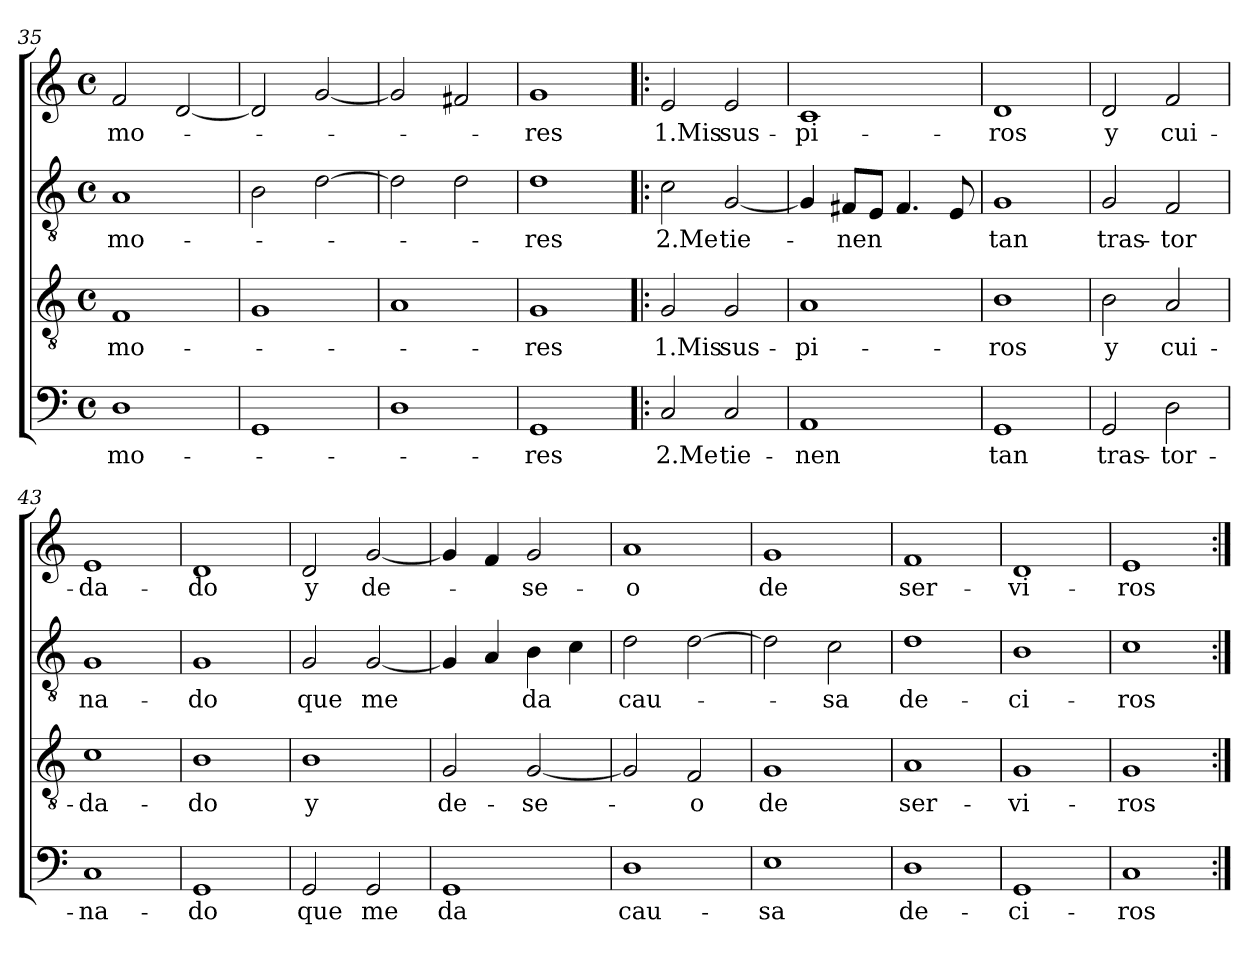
**kern	**text	**kern	**text	**kern	**text	**kern	**text
*part4	*part4	*part3	*part3	*part2	*part2	*part1	*part1
*staff4	*staff4	*staff3	*staff3	*staff2	*staff2	*staff1	*staff1
!!LO:PB:g=z
*clefF4	*	*clefGv2	*	*clefGv2	*	*clefG2	*
*k[]	*	*k[]	*	*k[]	*	*k[]	*
*C:	*	*C:	*	*C:	*	*C:	*
*M4/4	*	*M4/4	*	*M4/4	*	*M4/4	*
*met(c)	*	*met(c)	*	*met(c)	*	*met(c)	*
=35	=35	=35	=35	=35	=35	=35	=35
!	!LO:LY:b	!	!LO:LY:b	!	!LO:LY:b	!	!LO:LY:b
1D	-mo-	1F	-mo-	1A	-mo-	2f/	-mo-
.	.	.	.	.	.	[<2d/	.
=36	=36	=36	=36	=36	=36	=36	=36
1GG	.	1G	.	2B\	.	2d/]	.
.	.	.	.	[>2d\	.	[<2g/	.
=37	=37	=37	=37	=37	=37	=37	=37
1D	.	1A	.	2d\]	.	2g/]	.
.	.	.	.	2d\	.	2f#X/	.
=38	=38	=38	=38	=38	=38	=38	=38
!	!LO:LY:b	!	!LO:LY:b	!	!LO:LY:b	!	!LO:LY:b
1GG	-res	1G	-res	1d	-res	1g	-res
=39!|:	=39!|:	=39!|:	=39!|:	=39!|:	=39!|:	=39!|:	=39!|:
!	!LO:LY:b	!	!LO:LY:b	!	!LO:LY:b	!	!LO:LY:b
2C/	2.Me	2G/	1.Mis	2c\	2.Me	2e/	1.Mis
!	!LO:LY:b	!	!LO:LY:b	!	!LO:LY:b	!	!LO:LY:b
2C/	tie-	2G/	sus-	[<2G/	tie-	2e/	sus-
=40	=40	=40	=40	=40	=40	=40	=40
!	!LO:LY:b	!	!LO:LY:b	!	!	!	!LO:LY:b
1AA	-nen	1A	-pi-	4G/]	.	1c	-pi-
!	!	!	!	!	!LO:LY:b	!	!
.	.	.	.	8F#X/L	-nen	.	.
.	.	.	.	8E/J	.	.	.
.	.	.	.	4.F#/	.	.	.
.	.	.	.	8E/	.	.	.
=41	=41	=41	=41	=41	=41	=41	=41
!	!LO:LY:b	!	!LO:LY:b	!	!LO:LY:b	!	!LO:LY:b
1GG	tan	1B	-ros	1G	tan	1d	-ros
=42	=42	=42	=42	=42	=42	=42	=42
!	!LO:LY:b	!	!LO:LY:b	!	!LO:LY:b	!	!LO:LY:b
2GG/	tras-	2B\	y	2G/	tras-	2d/	y
!	!LO:LY:b	!	!LO:LY:b	!	!LO:LY:b	!	!LO:LY:b
2D\	-tor-	2A/	cui-	2F/	-tor	2f/	cui-
=43	=43	=43	=43	=43	=43	=43	=43
!	!LO:LY:b	!	!LO:LY:b	!	!LO:LY:b	!	!LO:LY:b
1C	-na-	1c	-da-	1G	na-	1e	-da-
!!LO:LB:g=z
=44	=44	=44	=44	=44	=44	=44	=44
!	!LO:LY:b	!	!LO:LY:b	!	!LO:LY:b	!	!LO:LY:b
1GG	-do	1B	-do	1G	-do	1d	-do
!!LO:LB:g=z
=45	=45	=45	=45	=45	=45	=45	=45
!	!LO:LY:b	!	!LO:LY:b	!	!LO:LY:b	!	!LO:LY:b
2GG/	que	1B	y	2G/	que	2d/	y
!	!LO:LY:b	!	!	!	!LO:LY:b	!	!LO:LY:b
2GG/	me	.	.	[<2G/	me	[<2g/	de-
=46	=46	=46	=46	=46	=46	=46	=46
!	!LO:LY:b	!	!LO:LY:b	!	!	!	!
1GG	da	2G/	de-	4G/]	.	4g/]	.
.	.	.	.	4A/	.	4f/	.
!	!	!	!LO:LY:b	!	!LO:LY:b	!	!LO:LY:b
.	.	[<2G/	-se-	4B\	da	2g/	-se-
.	.	.	.	4c\	.	.	.
=47	=47	=47	=47	=47	=47	=47	=47
!	!LO:LY:b	!	!	!	!LO:LY:b	!	!LO:LY:b
1D	cau-	2G/]	.	2d\	cau-	1a	-o
!	!	!	!LO:LY:b	!	!	!	!
.	.	2F/	-o	[>2d\	.	.	.
=48	=48	=48	=48	=48	=48	=48	=48
!	!LO:LY:b	!	!LO:LY:b	!	!	!	!LO:LY:b
1E	-sa	1G	de	2d\]	.	1g	de
!	!	!	!	!	!LO:LY:b	!	!
.	.	.	.	2c\	-sa	.	.
=49	=49	=49	=49	=49	=49	=49	=49
!	!LO:LY:b	!	!LO:LY:b	!	!LO:LY:b	!	!LO:LY:b
1D	de-	1A	ser-	1d	de-	1f	ser-
=50	=50	=50	=50	=50	=50	=50	=50
!	!LO:LY:b	!	!LO:LY:b	!	!LO:LY:b	!	!LO:LY:b
1GG	-ci-	1G	-vi-	1B	-ci-	1d	-vi-
=51	=51	=51	=51	=51	=51	=51	=51
!	!LO:LY:b	!	!LO:LY:b	!	!LO:LY:b	!	!LO:LY:b
1C	-ros	1G	-ros	1c	-ros	1e	-ros
=:|!	=:|!	=:|!	=:|!	=:|!	=:|!	=:|!	=:|!
*-	*-	*-	*-	*-	*-	*-	*-
